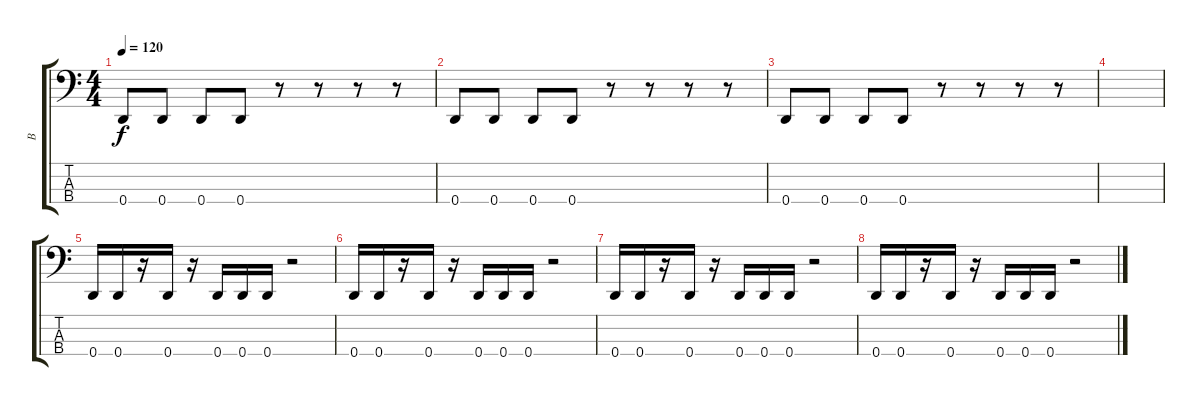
\track ("B" "B") {instrument electricbasspick}
\staff {score tabs}
\tuning (G2 D2 A1 D1) {hide}
\ts (4 4)
\tempo 120
\clef f4
\ks c
0.4.8{dy f} 0.4.8 0.4.8 0.4.8 r.8 r.8 r.8 r.8 |
0.4.8 0.4.8 0.4.8 0.4.8 r.8 r.8 r.8 r.8 |
0.4.8 0.4.8 0.4.8 0.4.8 r.8 r.8 r.8 r.8 |
|
0.4.16 0.4.16 r.16 0.4.16 r.16 0.4.16 0.4.16 0.4.16 r.2 |
0.4.16 0.4.16 r.16 0.4.16 r.16 0.4.16 0.4.16 0.4.16 r.2 |
0.4.16 0.4.16 r.16 0.4.16 r.16 0.4.16 0.4.16 0.4.16 r.2 |
0.4.16 0.4.16 r.16 0.4.16 r.16 0.4.16 0.4.16 0.4.16 r.2
